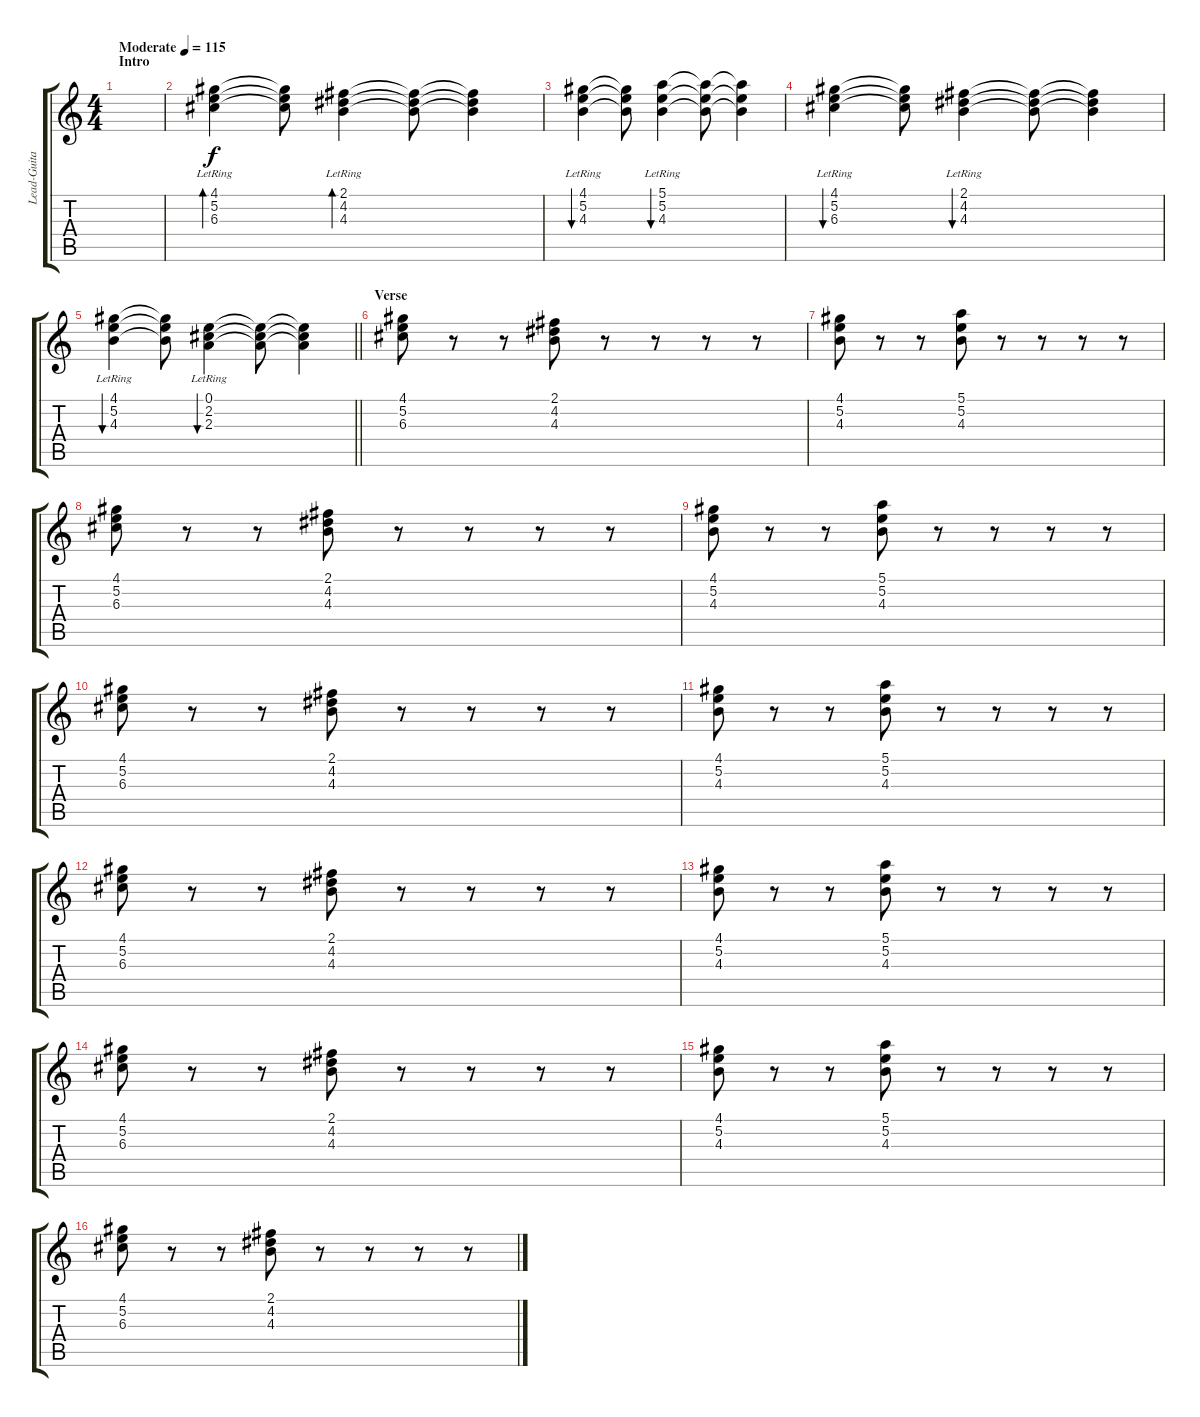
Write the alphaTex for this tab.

\track ("Lead-Guitar" "Lead-Guita") {instrument acousticguitarsteel}
\staff {score tabs}
\tuning (E4 B3 G3 D3 A2 E2) {hide}
\ts (4 4)
\section ("" "Intro")
\tempo (115 "Moderate")
\clef g2
\ks c
|
(4.1{lr} 5.2 6.3{lr}).4{bd 480 instrument acousticguitarnylon} (4.1{t} 5.2{t} 6.3{t}).8 (2.1{lr} 4.2 4.3{lr}).4{bd 480} (2.1{t} 4.2{t} 4.3{t}).8 (2.1{t} 4.2{t} 4.3{t}).4 |
(4.1{lr} 5.2 4.3{lr}).4{bu 480} (4.1{t} 5.2{t} 4.3{t}).8 (5.1{lr} 5.2 4.3{lr}).4{bu 480} (5.1{t} 5.2{t} 4.3{t}).8 (5.1{t} 5.2{t} 4.3{t}).4 |
(4.1{lr} 5.2 6.3{lr}).4{bu 480} (4.1{t} 5.2{t} 6.3{t}).8 (2.1{lr} 4.2 4.3{lr}).4{bu 480} (2.1{t} 4.2{t} 4.3{t}).8 (2.1{t} 4.2{t} 4.3{t}).4 |
\barLineRight lightlight
(4.1{lr} 5.2 4.3{lr}).4{bu 480} (4.1{t} 5.2{t} 4.3{t}).8 (0.1{lr} 2.2 2.3{lr}).4{bu 480} (0.1{t} 2.2{t} 2.3{t}).8 (0.1{t} 2.2{t} 2.3{t}).4 |
\section ("" "Verse")
(4.1 5.2 6.3).8{instrument acousticguitarsteel} r.8 r.8 (2.1 4.2 4.3).8 r.8 r.8 r.8 r.8 |
(4.1 5.2 4.3).8 r.8 r.8 (5.1 5.2 4.3).8 r.8 r.8 r.8 r.8 |
(4.1 5.2 6.3).8{instrument acousticguitarsteel} r.8 r.8 (2.1 4.2 4.3).8 r.8 r.8 r.8 r.8 |
(4.1 5.2 4.3).8 r.8 r.8 (5.1 5.2 4.3).8 r.8 r.8 r.8 r.8 |
(4.1 5.2 6.3).8{instrument acousticguitarsteel} r.8 r.8 (2.1 4.2 4.3).8 r.8 r.8 r.8 r.8 |
(4.1 5.2 4.3).8 r.8 r.8 (5.1 5.2 4.3).8 r.8 r.8 r.8 r.8 |
(4.1 5.2 6.3).8{instrument acousticguitarsteel} r.8 r.8 (2.1 4.2 4.3).8 r.8 r.8 r.8 r.8 |
(4.1 5.2 4.3).8 r.8 r.8 (5.1 5.2 4.3).8 r.8 r.8 r.8 r.8 |
(4.1 5.2 6.3).8{instrument acousticguitarsteel} r.8 r.8 (2.1 4.2 4.3).8 r.8 r.8 r.8 r.8 |
(4.1 5.2 4.3).8 r.8 r.8 (5.1 5.2 4.3).8 r.8 r.8 r.8 r.8 |
(4.1 5.2 6.3).8{instrument acousticguitarsteel} r.8 r.8 (2.1 4.2 4.3).8 r.8 r.8 r.8 r.8
